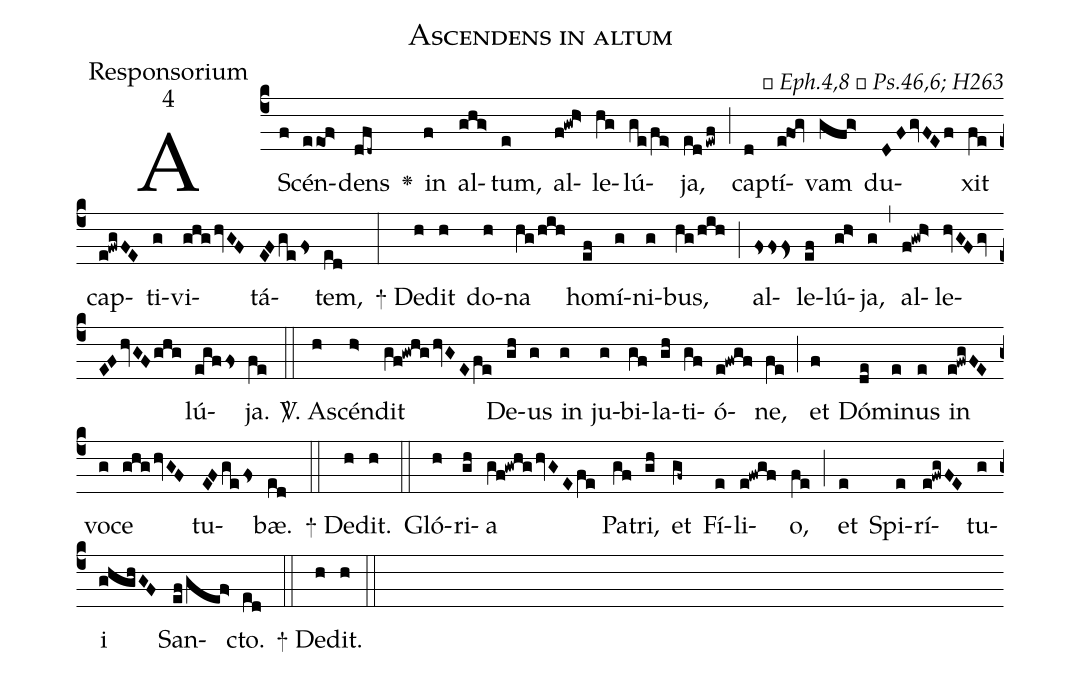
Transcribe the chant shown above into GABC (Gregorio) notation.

name:Ascendens in altum;
office-part:Responsorium;
mode:4;
commentary:ꝶ Eph.4,8 ꝟ Ps.46,6; H263;
%%
(c4)AS(f)cén(eeof>)dens(dfd~) <v>\greheightstar</v>()
in(f) al(ghg>)tum,(e)
al(f!gwh>)le(hg)lú(ge/fe>)ja,(edewf) (;)
cap(d)tí(e!fo1!gv)vam(gfg>) du(DFgvFEf)xit(fe)
cap(e!fwgFE)ti(g)vi(ghg/hvGF)tá(EFgefs)tem,(ed) (:)

+
De(h)dit(h) do(h)na(hg/hih) ho(ef)mí(g)ni(g)bus,(hg/hih) (;)
al(fssfs>)le(ef)lú(gh>)ja,(g) (,)
al(f!gwh>)le(hvGFgvEFhvGFghg)lú(egffs)ja.(fe) (::)

<sp>V/</sp>.
A(h)scén(h>)dit(gf!gwhghvGEfe) De(gh)us(g)
in(g) ju(g)bi(gf)la(gh)ti(gf)ó(e!fwgf)ne,(fe) (;)
et(f) Dó(de)mi(e)nus(e) in(e!fwgFE) vo(g)ce(ghghvGF) tu(EFgefs)bæ.(ed) (::)

+ De(h)dit.(h) (::)

Gló(h)ri(gh)a(gf!gwhghvGEfe) Pa(gf)tri,(gh)
et(gf~) Fí(e)li(e!fwgf)o,(fe) (;)
et(e) Spi(e)rí(e!fwgFE)tu(g)i(ghghGF) San(ef/gef>)cto.(ed) (::)

+ De(h)dit.(h) (::)
